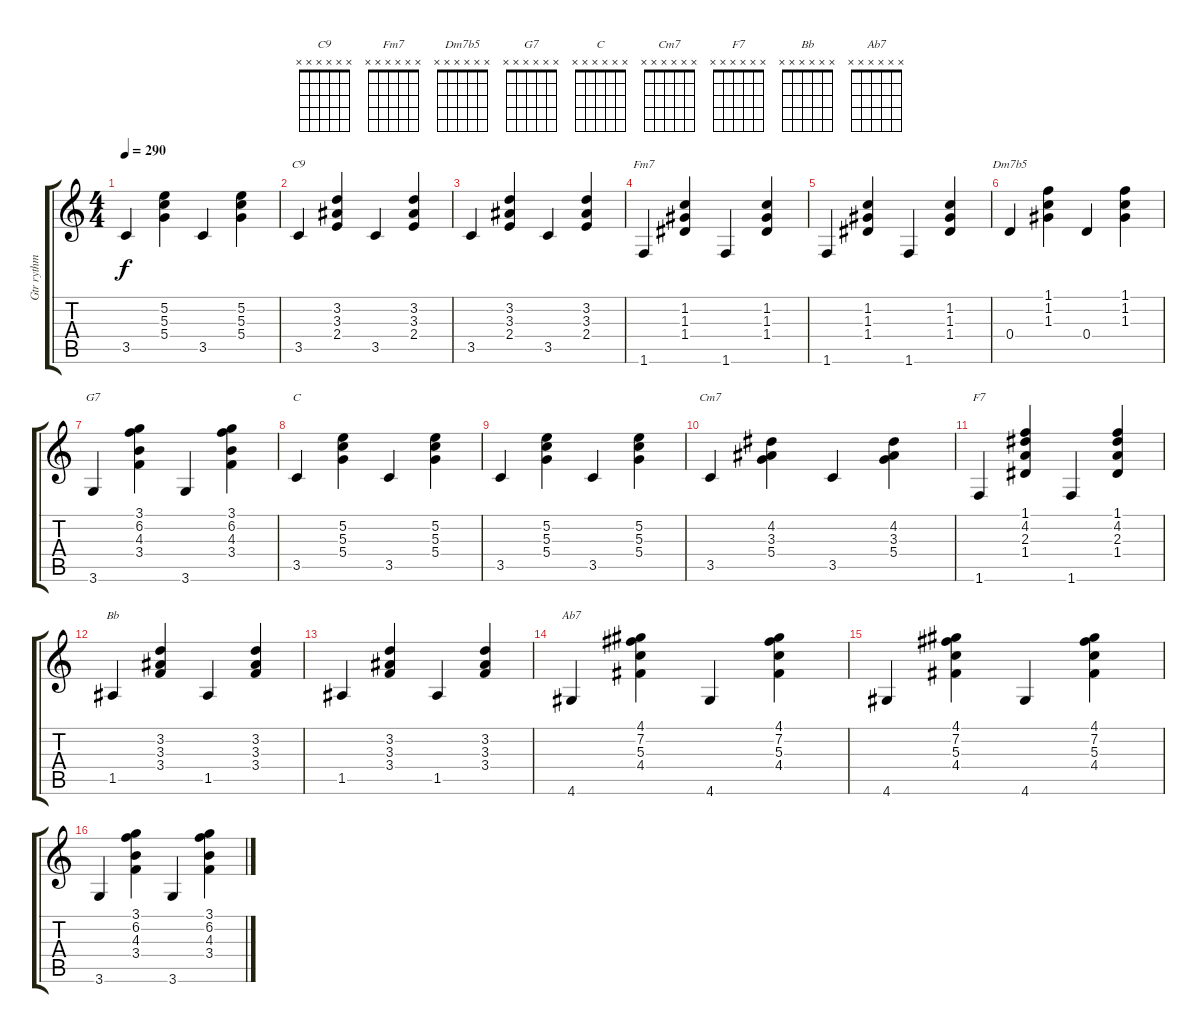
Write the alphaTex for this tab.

\track ("Gtr rythm" "Gtr rythm") {instrument acousticguitarnylon}
\staff {score tabs}
\tuning (E4 B3 G3 D3 A2 E2) {hide}
\chord ("C9" x x x x x x) {firstfret 0}
\chord ("Fm7" x x x x x x) {firstfret 0}
\chord ("Dm7b5" x x x x x x) {firstfret 0}
\chord ("G7" x x x x x x) {firstfret 0}
\chord ("C" x x x x x x) {firstfret 0}
\chord ("Cm7" x x x x x x) {firstfret 0}
\chord ("F7" x x x x x x) {firstfret 0}
\chord ("Bb" x x x x x x) {firstfret 0}
\chord ("Ab7" x x x x x x) {firstfret 0}
\ts (4 4)
\tempo 290
\clef g2
\ks c
3.5.4{dy f} (5.2 5.3 5.4).4 3.5.4 (5.2 5.3 5.4).4 |
3.5.4{ch "C9"} (3.2 3.3 2.4).4 3.5.4 (3.2 3.3 2.4).4 |
3.5.4 (3.2 3.3 2.4).4 3.5.4 (3.2 3.3 2.4).4 |
1.6.4{ch "Fm7"} (1.2 1.3 1.4).4 1.6.4 (1.2 1.3 1.4).4 |
1.6.4 (1.2 1.3 1.4).4 1.6.4 (1.2 1.3 1.4).4 |
0.4.4{ch "Dm7b5"} (1.1 1.2 1.3).4 0.4.4 (1.1 1.2 1.3).4 |
3.6.4{ch "G7"} (3.1 6.2 4.3 3.4).4 3.6.4 (3.1 6.2 4.3 3.4).4 |
3.5.4{ch "C"} (5.2 5.3 5.4).4 3.5.4 (5.2 5.3 5.4).4 |
3.5.4 (5.2 5.3 5.4).4 3.5.4 (5.2 5.3 5.4).4 |
3.5.4{ch "Cm7"} (4.2 3.3 5.4).4 3.5.4 (4.2 3.3 5.4).4 |
1.6.4{ch "F7"} (1.1 4.2 2.3 1.4).4 1.6.4 (1.1 4.2 2.3 1.4).4 |
1.5.4{ch "Bb"} (3.2 3.3 3.4).4 1.5.4 (3.2 3.3 3.4).4 |
1.5.4 (3.2 3.3 3.4).4 1.5.4 (3.2 3.3 3.4).4 |
4.6.4{ch "Ab7"} (4.1 7.2 5.3 4.4).4 4.6.4 (4.1 7.2 5.3 4.4).4 |
4.6.4 (4.1 7.2 5.3 4.4).4 4.6.4 (4.1 7.2 5.3 4.4).4 |
3.6.4 (3.1 6.2 4.3 3.4).4 3.6.4 (3.1 6.2 4.3 3.4).4
